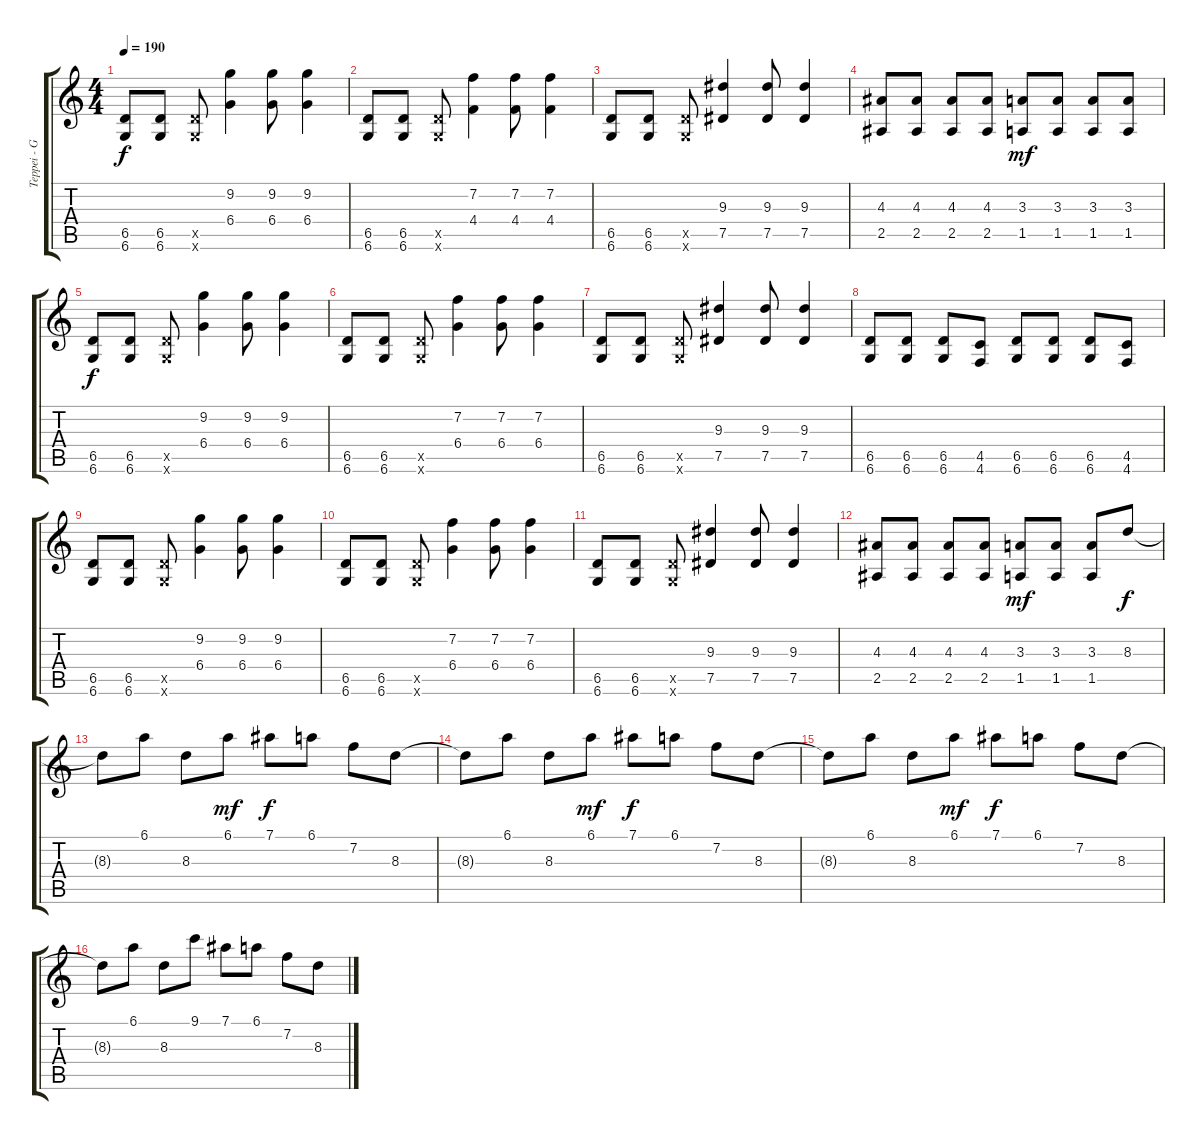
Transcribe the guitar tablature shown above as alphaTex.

\track ("Teppei - Guitar" "Teppei - G") {instrument distortionguitar}
\staff {score tabs}
\tuning (Eb4 Bb3 Gb3 Db3 Ab2 Db2) {hide}
\ts (4 4)
\tempo 190
\clef g2
\ks c
(6.5 6.6).8{dy f} (6.5 6.6).8 (6.5{x} 6.6{x}).8 (9.2 6.4).4 (9.2 6.4).8 (9.2 6.4).4 |
(6.5 6.6).8 (6.5 6.6).8 (6.5{x} 6.6{x}).8 (7.2 4.4).4 (7.2 4.4).8 (7.2 4.4).4 |
(6.5 6.6).8 (6.5 6.6).8 (6.5{x} 6.6{x}).8 (9.3 7.5).4 (9.3 7.5).8 (9.3 7.5).4 |
(4.3 2.5).8 (4.3 2.5).8 (4.3 2.5).8 (4.3 2.5).8 (3.3 1.5).8{dy mf} (3.3 1.5).8 (3.3 1.5).8 (3.3 1.5).8 |
(6.5 6.6).8{dy f} (6.5 6.6).8 (6.5{x} 6.6{x}).8 (9.2 6.4).4 (9.2 6.4).8 (9.2 6.4).4 |
(6.5 6.6).8 (6.5 6.6).8 (6.5{x} 6.6{x}).8 (7.2 6.4).4 (7.2 6.4).8 (7.2 6.4).4 |
(6.5 6.6).8 (6.5 6.6).8 (6.5{x} 6.6{x}).8 (9.3 7.5).4 (9.3 7.5).8 (9.3 7.5).4 |
(6.5 6.6).8 (6.5 6.6).8 (6.5 6.6).8 (4.5 4.6).8 (6.5 6.6).8 (6.5 6.6).8 (6.5 6.6).8 (4.5 4.6).8 |
(6.5 6.6).8 (6.5 6.6).8 (6.5{x} 6.6{x}).8 (9.2 6.4).4 (9.2 6.4).8 (9.2 6.4).4 |
(6.5 6.6).8 (6.5 6.6).8 (6.5{x} 6.6{x}).8 (7.2 6.4).4 (7.2 6.4).8 (7.2 6.4).4 |
(6.5 6.6).8 (6.5 6.6).8 (6.5{x} 6.6{x}).8 (9.3 7.5).4 (9.3 7.5).8 (9.3 7.5).4 |
(4.3 2.5).8 (4.3 2.5).8 (4.3 2.5).8 (4.3 2.5).8 (3.3 1.5).8{dy mf} (3.3 1.5).8 (3.3 1.5).8 8.3.8{dy f} |
8.3{t}.8 6.1.8 8.3.8 6.1.8{dy mf} 7.1.8{dy f} 6.1.8 7.2.8 8.3.8 |
8.3{t}.8 6.1.8 8.3.8 6.1.8{dy mf} 7.1.8{dy f} 6.1.8 7.2.8 8.3.8 |
8.3{t}.8 6.1.8 8.3.8 6.1.8{dy mf} 7.1.8{dy f} 6.1.8 7.2.8 8.3.8 |
8.3{t}.8 6.1.8 8.3.8 9.1.8 7.1.8 6.1.8 7.2.8 8.3.8
